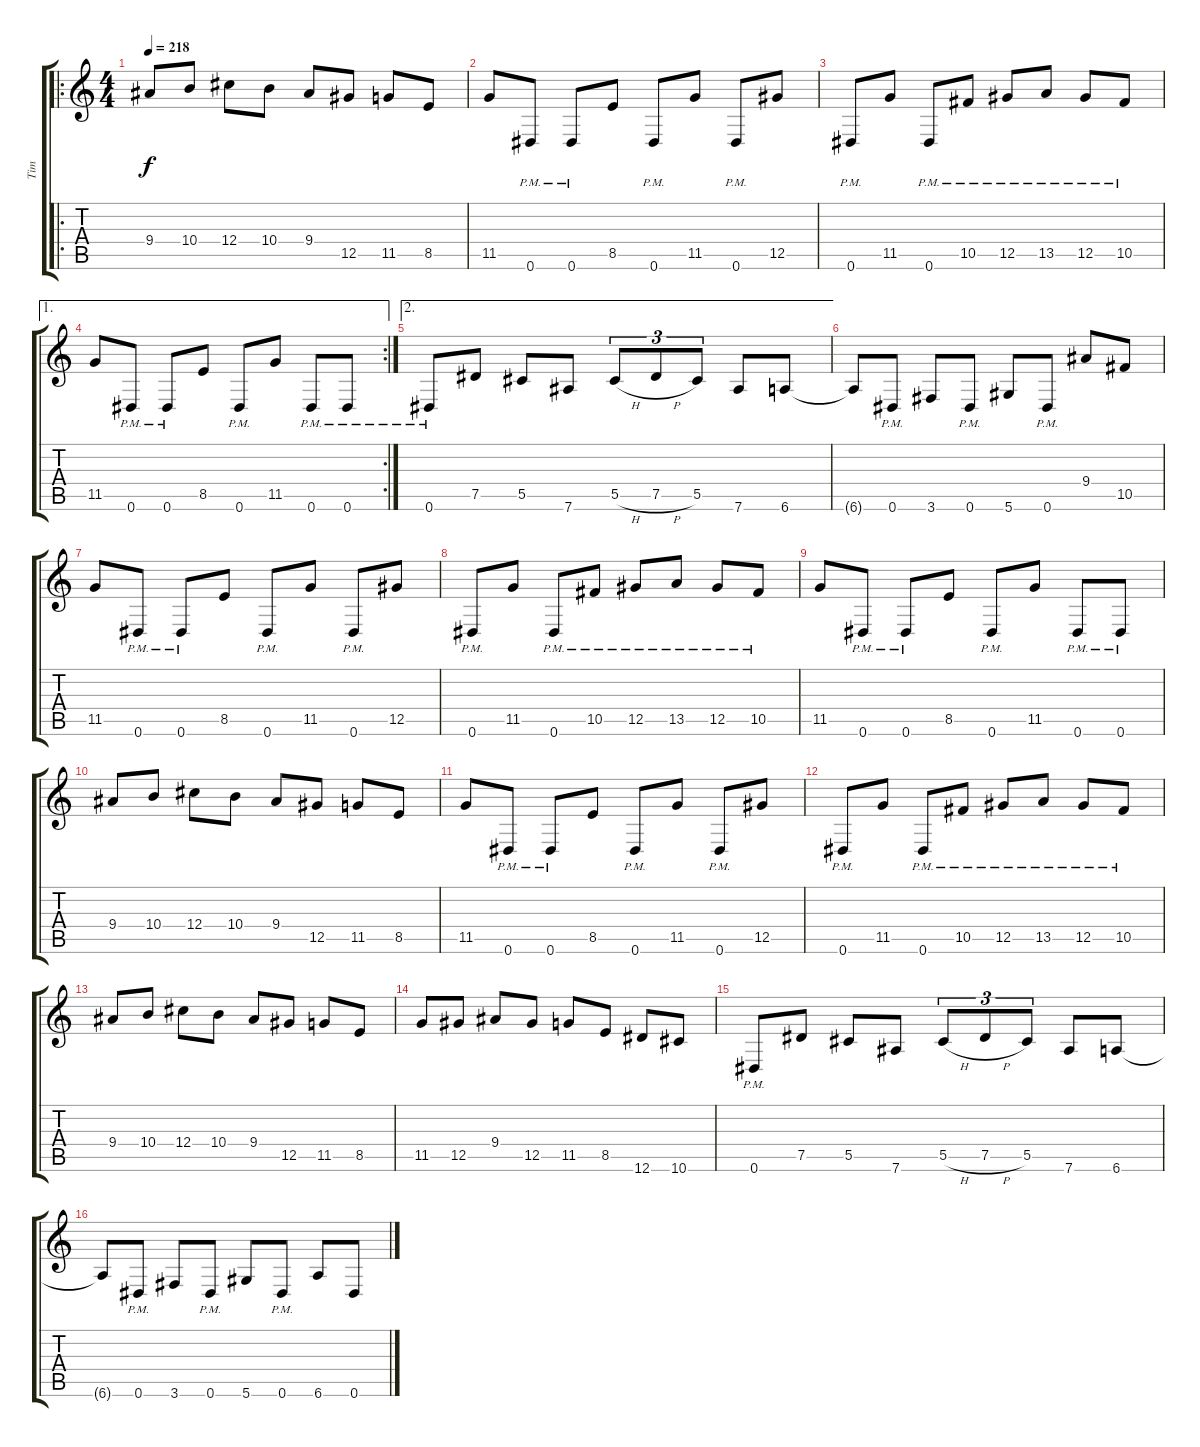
\track ("Tim" "Tim") {instrument overdrivenguitar}
\staff {score tabs}
\tuning (Eb4 Bb3 Gb3 Db3 Ab2 Eb2) {hide}
\ro
\ts (4 4)
\tempo 218
\clef g2
\ks c
9.4.8{dy f instrument overdrivenguitar} 10.4.8 12.4.8 10.4.8 9.4.8 12.5.8 11.5.8 8.5.8 |
11.5.8 0.6{pm}.8 0.6{pm}.8 8.5.8 0.6{pm}.8 11.5.8 0.6{pm}.8 12.5.8 |
0.6{pm}.8 11.5.8 0.6{pm}.8 10.5{pm}.8 12.5{pm}.8 13.5{pm}.8 12.5{pm}.8 10.5{pm}.8 |
\ae 1
\rc 2
11.5.8 0.6{pm}.8 0.6{pm}.8 8.5.8 0.6{pm}.8 11.5.8 0.6{pm}.8 0.6{pm}.8 |
\ae 2
0.6{pm}.8 7.5.8 5.5.8 7.6.8 5.5{h}.8{tu (3 2)} 7.5{h}.8{tu (3 2)} 5.5.8{tu (3 2)} 7.6.8 6.6.8 |
6.6{t}.8 0.6{pm}.8 3.6.8 0.6{pm}.8 5.6.8 0.6{pm}.8 9.4.8 10.5.8 |
11.5.8 0.6{pm}.8 0.6{pm}.8 8.5.8 0.6{pm}.8 11.5.8 0.6{pm}.8 12.5.8 |
0.6{pm}.8 11.5.8 0.6{pm}.8 10.5{pm}.8 12.5{pm}.8 13.5{pm}.8 12.5{pm}.8 10.5{pm}.8 |
11.5.8 0.6{pm}.8 0.6{pm}.8 8.5.8 0.6{pm}.8 11.5.8 0.6{pm}.8 0.6{pm}.8 |
9.4.8 10.4.8 12.4.8 10.4.8 9.4.8 12.5.8 11.5.8 8.5.8 |
11.5.8 0.6{pm}.8 0.6{pm}.8 8.5.8 0.6{pm}.8 11.5.8 0.6{pm}.8 12.5.8 |
0.6{pm}.8 11.5.8 0.6{pm}.8 10.5{pm}.8 12.5{pm}.8 13.5{pm}.8 12.5{pm}.8 10.5{pm}.8 |
9.4.8 10.4.8 12.4.8 10.4.8 9.4.8 12.5.8 11.5.8 8.5.8 |
11.5.8 12.5.8 9.4.8 12.5.8 11.5.8 8.5.8 12.6.8 10.6.8 |
0.6{pm}.8 7.5.8 5.5.8 7.6.8 5.5{h}.8{tu (3 2)} 7.5{h}.8{tu (3 2)} 5.5.8{tu (3 2)} 7.6.8 6.6.8 |
6.6{t}.8 0.6{pm}.8 3.6.8 0.6{pm}.8 5.6.8 0.6{pm}.8 6.6.8 0.6.8
